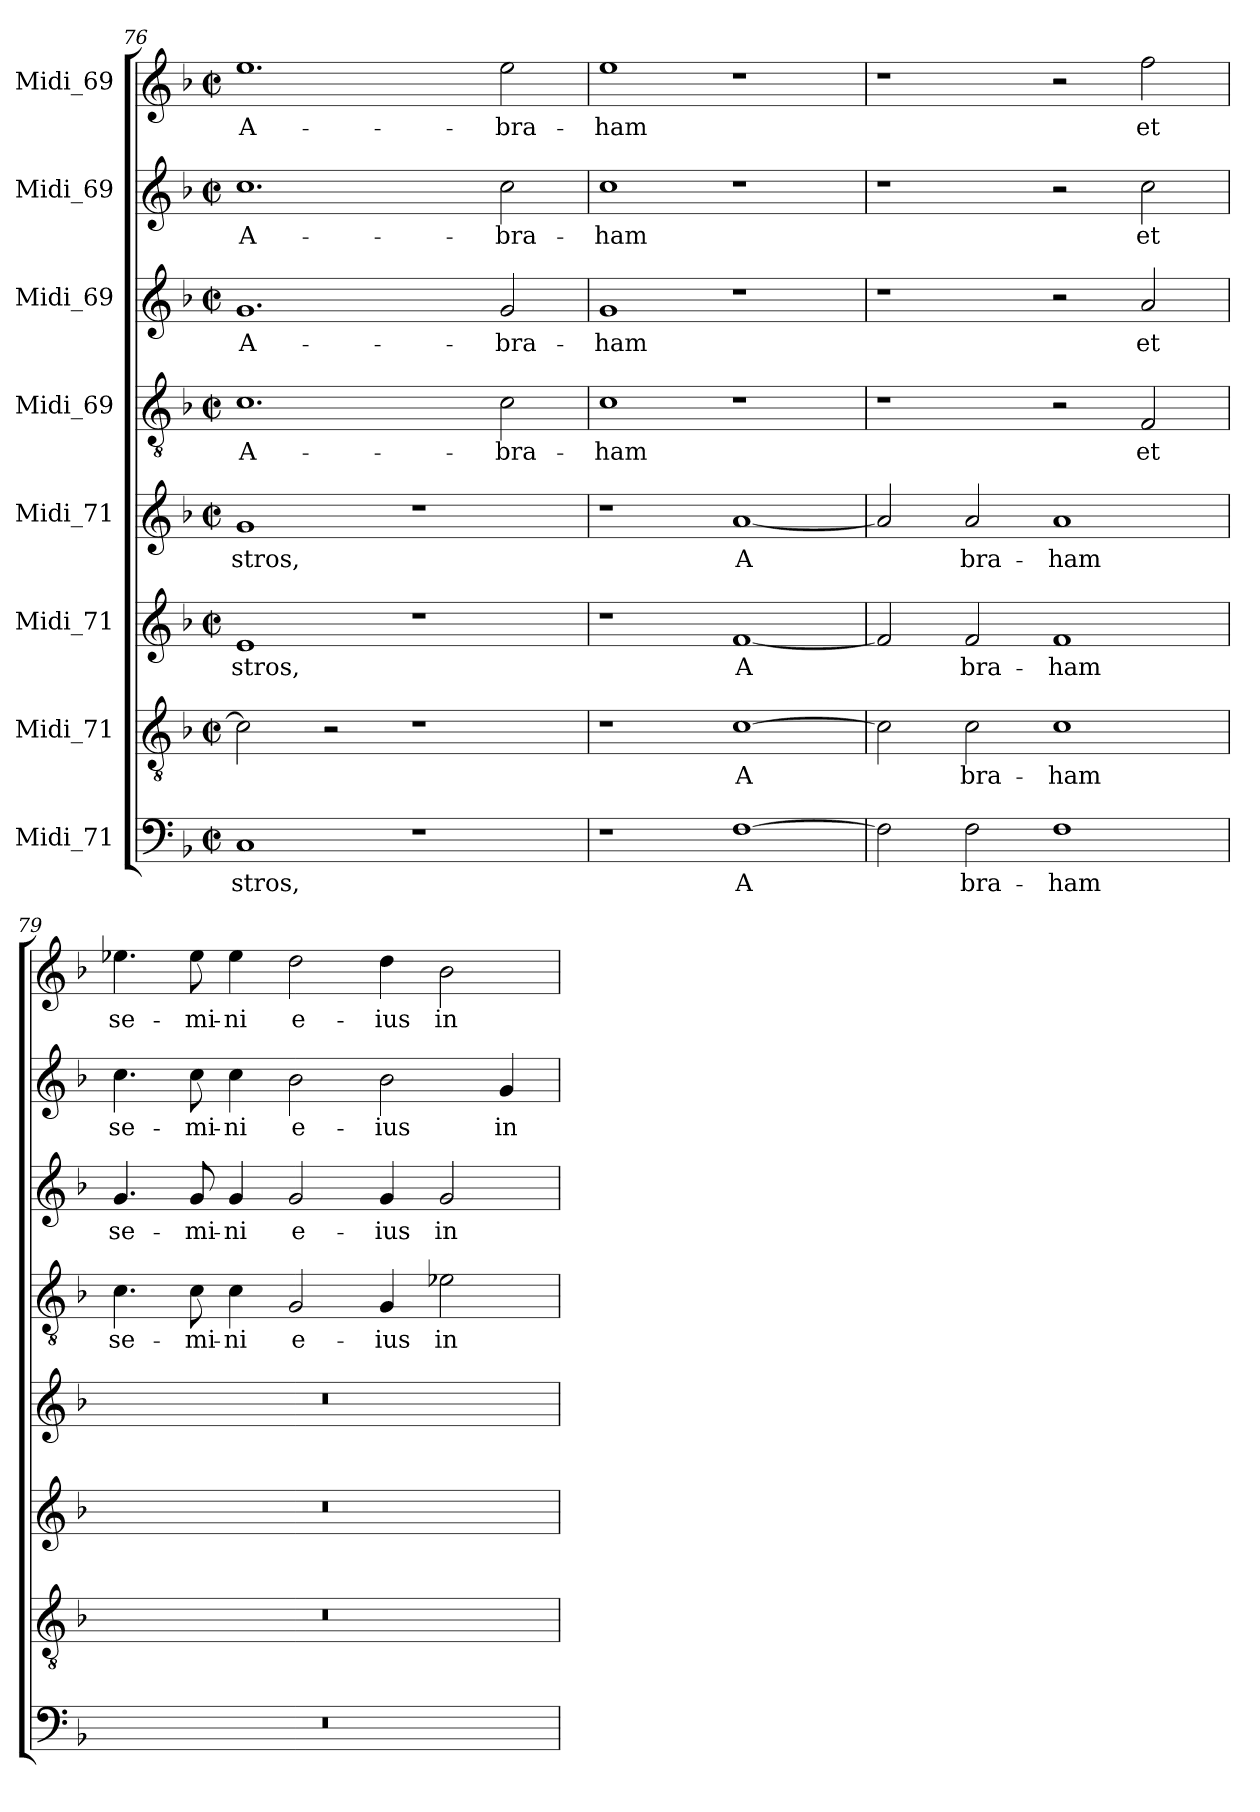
**kern	**text	**kern	**text	**kern	**text	**kern	**text	**kern	**text	**kern	**text	**kern	**text	**kern	**text
*part8	*part8	*part7	*part7	*part6	*part6	*part5	*part5	*part4	*part4	*part3	*part3	*part2	*part2	*part1	*part1
*staff8	*staff8	*staff7	*staff7	*staff6	*staff6	*staff5	*staff5	*staff4	*staff4	*staff3	*staff3	*staff2	*staff2	*staff1	*staff1
*I"Midi_71	*	*I"Midi_71	*	*I"Midi_71	*	*I"Midi_71	*	*I"Midi_69	*	*I"Midi_69	*	*I"Midi_69	*	*I"Midi_69	*
!!LO:LB:g=z
*clefF4	*	*clefGv2	*	*clefG2	*	*clefG2	*	*clefGv2	*	*clefG2	*	*clefG2	*	*clefG2	*
*k[b-]	*	*k[b-]	*	*k[b-]	*	*k[b-]	*	*k[b-]	*	*k[b-]	*	*k[b-]	*	*k[b-]	*
*F:	*	*F:	*	*F:	*	*F:	*	*F:	*	*F:	*	*F:	*	*F:	*
*M4/2	*	*M4/2	*	*M4/2	*	*M4/2	*	*M4/2	*	*M4/2	*	*M4/2	*	*M4/2	*
*met(c|)	*	*met(c|)	*	*met(c|)	*	*met(c|)	*	*met(c|)	*	*met(c|)	*	*met(c|)	*	*met(c|)	*
=76	=76	=76	=76	=76	=76	=76	=76	=76	=76	=76	=76	=76	=76	=76	=76
!	!LO:LY:b	!	!	!	!LO:LY:b	!	!LO:LY:b	!	!LO:LY:b	!	!LO:LY:b	!	!LO:LY:b	!	!LO:LY:b
1C	stros,	2c]	.	1e	-stros,	1g	-stros,	1.c	A-	1.g	A-	1.cc	A-	1.ee	A-
.	.	2r	.	.	.	.	.	.	.	.	.	.	.	.	.
1r	.	1r	.	1r	.	1r	.	.	.	.	.	.	.	.	.
!	!	!	!	!	!	!	!	!	!LO:LY:b	!	!LO:LY:b	!	!LO:LY:b	!	!LO:LY:b
.	.	.	.	.	.	.	.	2c	-bra-	2g	-bra-	2cc	-bra-	2ee	-bra-
=77	=77	=77	=77	=77	=77	=77	=77	=77	=77	=77	=77	=77	=77	=77	=77
!	!	!	!	!	!	!	!	!	!LO:LY:b	!	!LO:LY:b	!	!LO:LY:b	!	!LO:LY:b
1r	.	1r	.	1r	.	1r	.	1c	-ham	1g	-ham	1cc	-ham	1ee	-ham
!	!LO:LY:b	!	!LO:LY:b	!	!LO:LY:b	!	!LO:LY:b	!	!	!	!	!	!	!	!
[1F	A	[1c	A	[1f	A	[1a	A	1r	.	1r	.	1r	.	1r	.
=78	=78	=78	=78	=78	=78	=78	=78	=78	=78	=78	=78	=78	=78	=78	=78
2F]	.	2c]	.	2f]	.	2a]	.	1r	.	1r	.	1r	.	1r	.
!	!LO:LY:b	!	!LO:LY:b	!	!LO:LY:b	!	!LO:LY:b	!	!	!	!	!	!	!	!
2F	bra-	2c	bra-	2f	bra-	2a	bra-	.	.	.	.	.	.	.	.
!	!LO:LY:b	!	!LO:LY:b	!	!LO:LY:b	!	!LO:LY:b	!	!	!	!	!	!	!	!
1F	-ham	1c	-ham	1f	-ham	1a	-ham	2r	.	2r	.	2r	.	2r	.
!	!	!	!	!	!	!	!	!	!LO:LY:b	!	!LO:LY:b	!	!LO:LY:b	!	!LO:LY:b
.	.	.	.	.	.	.	.	2F	et	2a	et	2cc	et	2ff	et
=79	=79	=79	=79	=79	=79	=79	=79	=79	=79	=79	=79	=79	=79	=79	=79
!	!	!	!	!	!	!	!	!	!LO:LY:b	!	!LO:LY:b	!	!LO:LY:b	!	!LO:LY:b
0r	.	0r	.	0r	.	0r	.	4.c	se-	4.g	se-	4.cc	se-	4.ee-X	se-
!	!	!	!	!	!	!	!	!	!LO:LY:b	!	!LO:LY:b	!	!LO:LY:b	!	!LO:LY:b
.	.	.	.	.	.	.	.	8c	-mi-	8g	-mi-	8cc	-mi-	8ee-	-mi-
!	!	!	!	!	!	!	!	!	!LO:LY:b	!	!LO:LY:b	!	!LO:LY:b	!	!LO:LY:b
.	.	.	.	.	.	.	.	4c	-ni	4g	-ni	4cc	-ni	4ee-	-ni
!	!	!	!	!	!	!	!	!	!LO:LY:b	!	!LO:LY:b	!	!LO:LY:b	!	!LO:LY:b
.	.	.	.	.	.	.	.	2G	e-	2g	e-	2b-	e-	2dd	e-
!	!	!	!	!	!	!	!	!	!LO:LY:b	!	!LO:LY:b	!	!LO:LY:b	!	!LO:LY:b
.	.	.	.	.	.	.	.	4G	-ius	4g	-ius	2b-	-ius	4dd	-ius
!	!	!	!	!	!	!	!	!	!LO:LY:b	!	!LO:LY:b	!	!	!	!LO:LY:b
.	.	.	.	.	.	.	.	2e-X	in	2g	in	.	.	2b-	in
!	!	!	!	!	!	!	!	!	!	!	!	!	!LO:LY:b	!	!
.	.	.	.	.	.	.	.	.	.	.	.	4g	in	.	.
=	=	=	=	=	=	=	=	=	=	=	=	=	=	=	=
*-	*-	*-	*-	*-	*-	*-	*-	*-	*-	*-	*-	*-	*-	*-	*-
